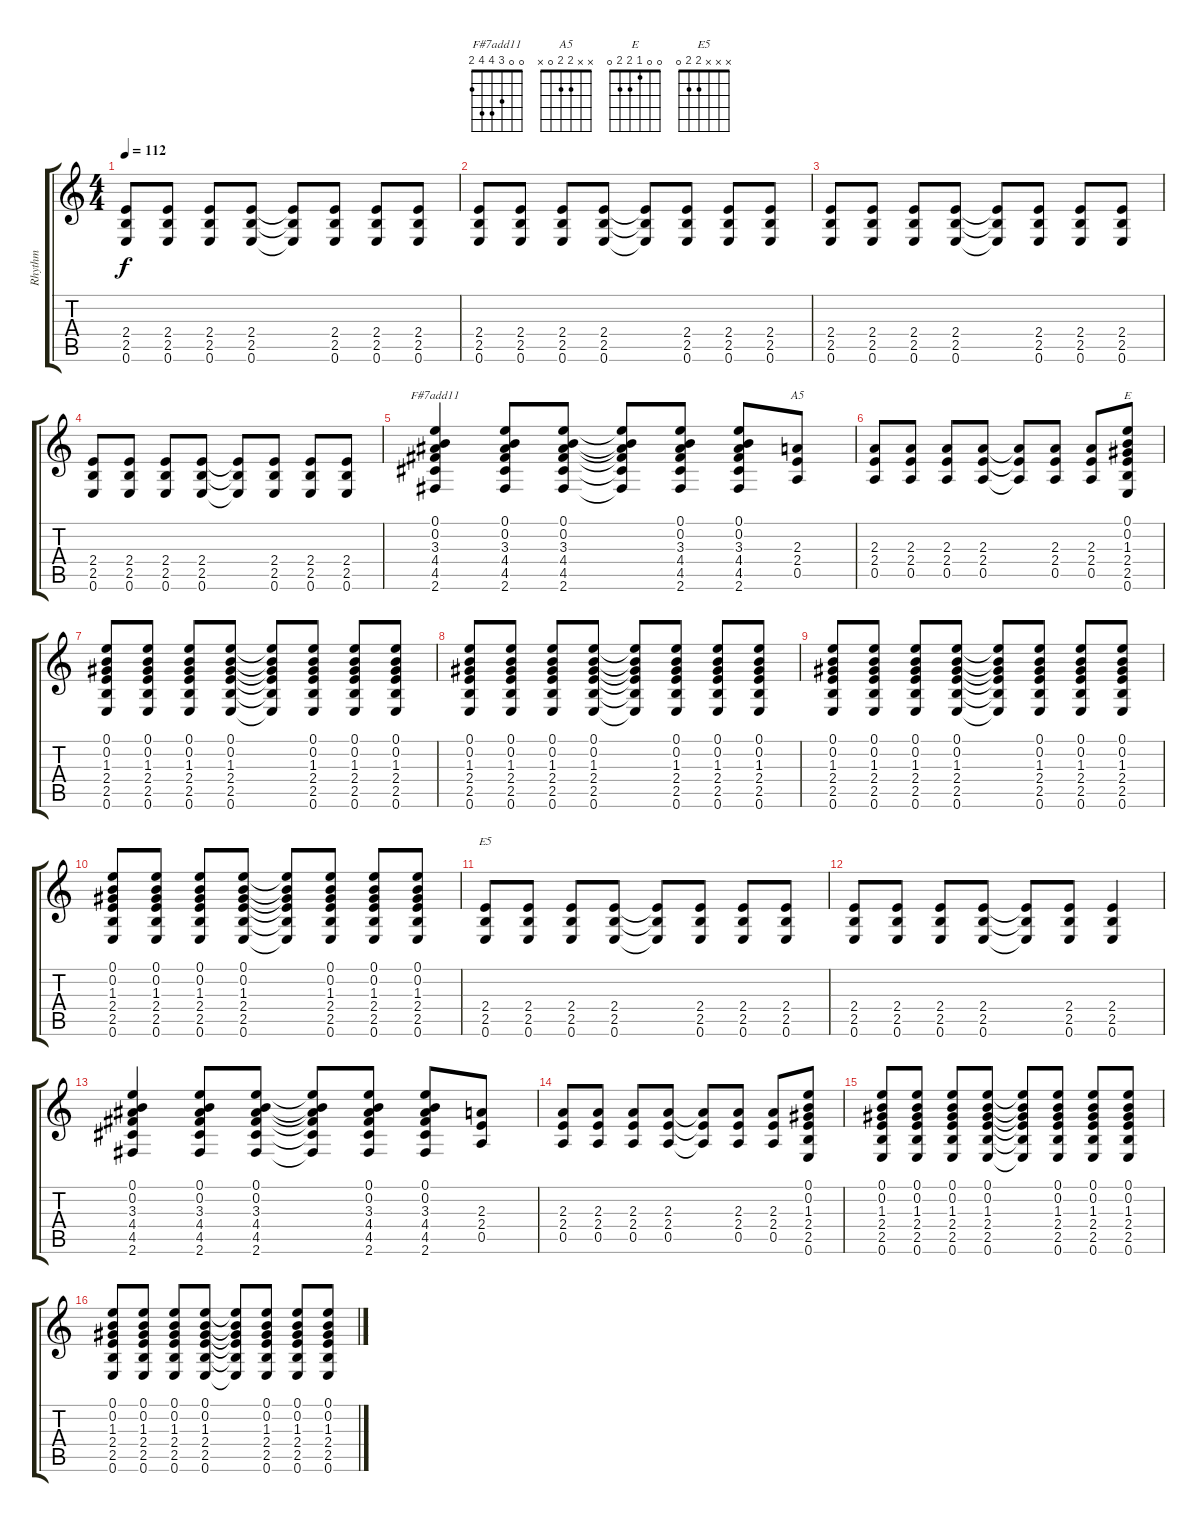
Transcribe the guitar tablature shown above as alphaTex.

\track ("Rhythm" "Rhythm") {instrument distortionguitar}
\staff {score tabs}
\tuning (E4 B3 G3 D3 A2 E2) {hide}
\chord ("F#7add11" 0 0 3 4 4 2)
\chord ("A5" x x 2 2 0 x)
\chord ("E" 0 0 1 2 2 0)
\chord ("E5" x x x 2 2 0)
\ts (4 4)
\tempo 112
\clef g2
\ks c
(2.4 2.5 0.6).8{dy f} (2.4 2.5 0.6).8 (2.4 2.5 0.6).8 (2.4 2.5 0.6).8 (2.4{t} 2.5{t} 0.6{t}).8 (2.4 2.5 0.6).8 (2.4 2.5 0.6).8 (2.4 2.5 0.6).8 |
(2.4 2.5 0.6).8 (2.4 2.5 0.6).8 (2.4 2.5 0.6).8 (2.4 2.5 0.6).8 (2.4{t} 2.5{t} 0.6{t}).8 (2.4 2.5 0.6).8 (2.4 2.5 0.6).8 (2.4 2.5 0.6).8 |
(2.4 2.5 0.6).8 (2.4 2.5 0.6).8 (2.4 2.5 0.6).8 (2.4 2.5 0.6).8 (2.4{t} 2.5{t} 0.6{t}).8 (2.4 2.5 0.6).8 (2.4 2.5 0.6).8 (2.4 2.5 0.6).8 |
(2.4 2.5 0.6).8 (2.4 2.5 0.6).8 (2.4 2.5 0.6).8 (2.4 2.5 0.6).8 (2.4{t} 2.5{t} 0.6{t}).8 (2.4 2.5 0.6).8 (2.4 2.5 0.6).8 (2.4 2.5 0.6).8 |
(0.1 0.2 3.3 4.4 4.5 2.6).4{ch "F#7add11"} (0.1 0.2 3.3 4.4 4.5 2.6).8 (0.1 0.2 3.3 4.4 4.5 2.6).8 (0.1{t} 0.2{t} 3.3{t} 4.4{t} 4.5{t} 2.6{t}).8 (0.1 0.2 3.3 4.4 4.5 2.6).8 (0.1 0.2 3.3 4.4 4.5 2.6).8 (2.3 2.4 0.5).8{ch "A5"} |
(2.3 2.4 0.5).8 (2.3 2.4 0.5).8 (2.3 2.4 0.5).8 (2.3 2.4 0.5).8 (2.3{t} 2.4{t} 0.5{t}).8 (2.3 2.4 0.5).8 (2.3 2.4 0.5).8 (0.1 0.2 1.3 2.4 2.5 0.6).8{ch "E"} |
(0.1 0.2 1.3 2.4 2.5 0.6).8 (0.1 0.2 1.3 2.4 2.5 0.6).8 (0.1 0.2 1.3 2.4 2.5 0.6).8 (0.1 0.2 1.3 2.4 2.5 0.6).8 (0.1{t} 0.2{t} 1.3{t} 2.4{t} 2.5{t} 0.6{t}).8 (0.1 0.2 1.3 2.4 2.5 0.6).8 (0.1 0.2 1.3 2.4 2.5 0.6).8 (0.1 0.2 1.3 2.4 2.5 0.6).8 |
(0.1 0.2 1.3 2.4 2.5 0.6).8 (0.1 0.2 1.3 2.4 2.5 0.6).8 (0.1 0.2 1.3 2.4 2.5 0.6).8 (0.1 0.2 1.3 2.4 2.5 0.6).8 (0.1{t} 0.2{t} 1.3{t} 2.4{t} 2.5{t} 0.6{t}).8 (0.1 0.2 1.3 2.4 2.5 0.6).8 (0.1 0.2 1.3 2.4 2.5 0.6).8 (0.1 0.2 1.3 2.4 2.5 0.6).8 |
(0.1 0.2 1.3 2.4 2.5 0.6).8 (0.1 0.2 1.3 2.4 2.5 0.6).8 (0.1 0.2 1.3 2.4 2.5 0.6).8 (0.1 0.2 1.3 2.4 2.5 0.6).8 (0.1{t} 0.2{t} 1.3{t} 2.4{t} 2.5{t} 0.6{t}).8 (0.1 0.2 1.3 2.4 2.5 0.6).8 (0.1 0.2 1.3 2.4 2.5 0.6).8 (0.1 0.2 1.3 2.4 2.5 0.6).8 |
(0.1 0.2 1.3 2.4 2.5 0.6).8 (0.1 0.2 1.3 2.4 2.5 0.6).8 (0.1 0.2 1.3 2.4 2.5 0.6).8 (0.1 0.2 1.3 2.4 2.5 0.6).8 (0.1{t} 0.2{t} 1.3{t} 2.4{t} 2.5{t} 0.6{t}).8 (0.1 0.2 1.3 2.4 2.5 0.6).8 (0.1 0.2 1.3 2.4 2.5 0.6).8 (0.1 0.2 1.3 2.4 2.5 0.6).8 |
(2.4 2.5 0.6).8{ch "E5"} (2.4 2.5 0.6).8 (2.4 2.5 0.6).8 (2.4 2.5 0.6).8 (2.4{t} 2.5{t} 0.6{t}).8 (2.4 2.5 0.6).8 (2.4 2.5 0.6).8 (2.4 2.5 0.6).8 |
(2.4 2.5 0.6).8 (2.4 2.5 0.6).8 (2.4 2.5 0.6).8 (2.4 2.5 0.6).8 (2.4{t} 2.5{t} 0.6{t}).8 (2.4 2.5 0.6).8 (2.4 2.5 0.6).4 |
(0.1 0.2 3.3 4.4 4.5 2.6).4 (0.1 0.2 3.3 4.4 4.5 2.6).8 (0.1 0.2 3.3 4.4 4.5 2.6).8 (0.1{t} 0.2{t} 3.3{t} 4.4{t} 4.5{t} 2.6{t}).8 (0.1 0.2 3.3 4.4 4.5 2.6).8 (0.1 0.2 3.3 4.4 4.5 2.6).8 (2.3 2.4 0.5).8 |
(2.3 2.4 0.5).8 (2.3 2.4 0.5).8 (2.3 2.4 0.5).8 (2.3 2.4 0.5).8 (2.3{t} 2.4{t} 0.5{t}).8 (2.3 2.4 0.5).8 (2.3 2.4 0.5).8 (0.1 0.2 1.3 2.4 2.5 0.6).8 |
(0.1 0.2 1.3 2.4 2.5 0.6).8 (0.1 0.2 1.3 2.4 2.5 0.6).8 (0.1 0.2 1.3 2.4 2.5 0.6).8 (0.1 0.2 1.3 2.4 2.5 0.6).8 (0.1{t} 0.2{t} 1.3{t} 2.4{t} 2.5{t} 0.6{t}).8 (0.1 0.2 1.3 2.4 2.5 0.6).8 (0.1 0.2 1.3 2.4 2.5 0.6).8 (0.1 0.2 1.3 2.4 2.5 0.6).8 |
(0.1 0.2 1.3 2.4 2.5 0.6).8 (0.1 0.2 1.3 2.4 2.5 0.6).8 (0.1 0.2 1.3 2.4 2.5 0.6).8 (0.1 0.2 1.3 2.4 2.5 0.6).8 (0.1{t} 0.2{t} 1.3{t} 2.4{t} 2.5{t} 0.6{t}).8 (0.1 0.2 1.3 2.4 2.5 0.6).8 (0.1 0.2 1.3 2.4 2.5 0.6).8 (0.1 0.2 1.3 2.4 2.5 0.6).8
